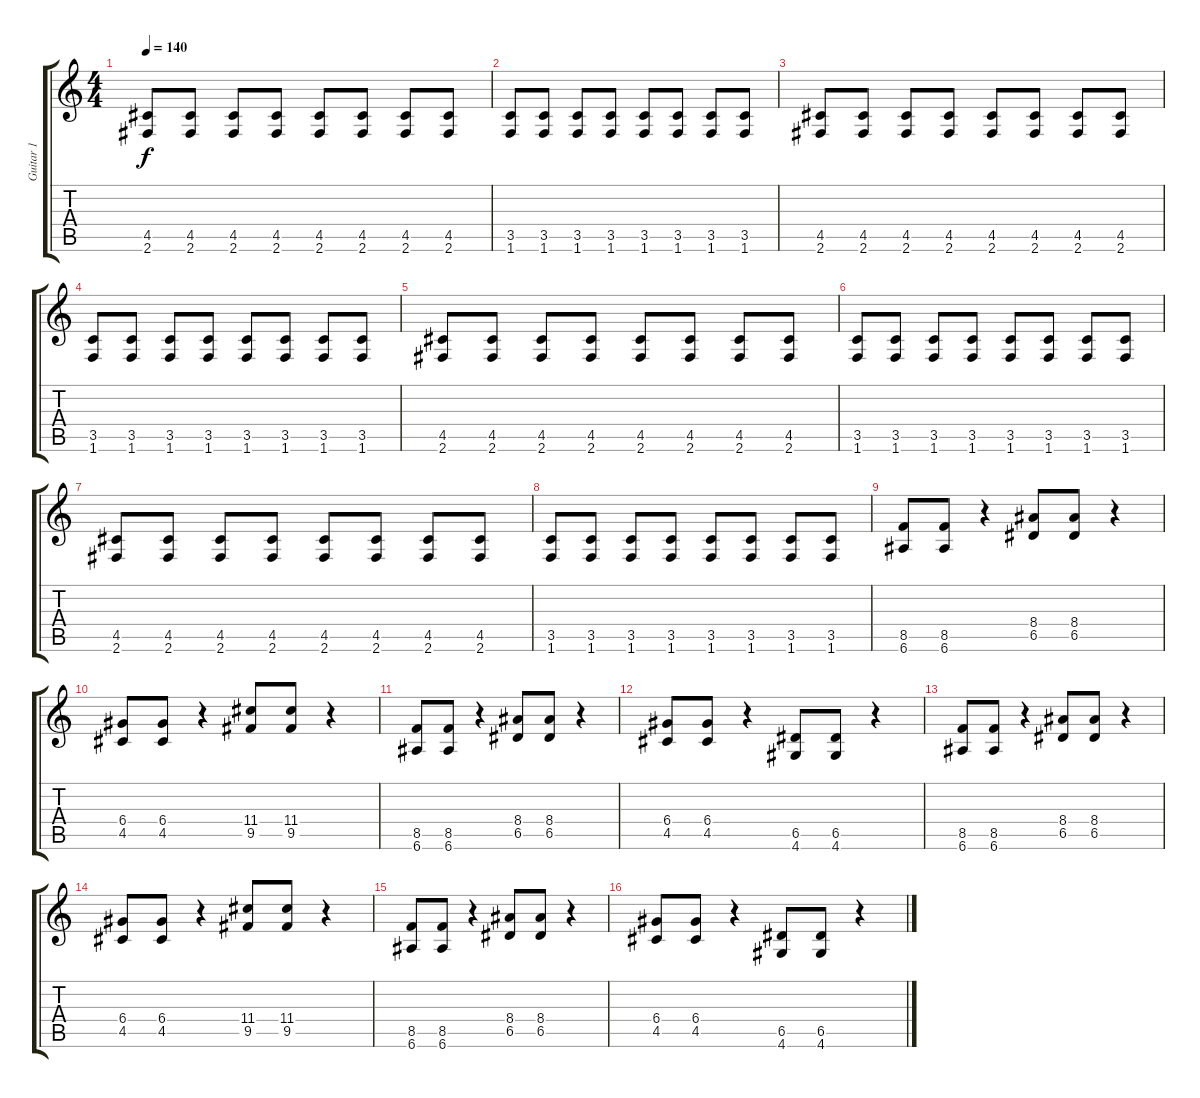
\track ("Guitar 1" "Guitar 1") {instrument distortionguitar}
\staff {score tabs}
\tuning (E4 B3 G3 D3 A2 E2) {hide}
\ts (4 4)
\tempo 140
\clef g2
\ks c
(4.5 2.6).8{dy f} (4.5 2.6).8 (4.5 2.6).8 (4.5 2.6).8 (4.5 2.6).8 (4.5 2.6).8 (4.5 2.6).8 (4.5 2.6).8 |
(3.5 1.6).8 (3.5 1.6).8 (3.5 1.6).8 (3.5 1.6).8 (3.5 1.6).8 (3.5 1.6).8 (3.5 1.6).8 (3.5 1.6).8 |
(4.5 2.6).8 (4.5 2.6).8 (4.5 2.6).8 (4.5 2.6).8 (4.5 2.6).8 (4.5 2.6).8 (4.5 2.6).8 (4.5 2.6).8 |
(3.5 1.6).8 (3.5 1.6).8 (3.5 1.6).8 (3.5 1.6).8 (3.5 1.6).8 (3.5 1.6).8 (3.5 1.6).8 (3.5 1.6).8 |
(4.5 2.6).8 (4.5 2.6).8 (4.5 2.6).8 (4.5 2.6).8 (4.5 2.6).8 (4.5 2.6).8 (4.5 2.6).8 (4.5 2.6).8 |
(3.5 1.6).8 (3.5 1.6).8 (3.5 1.6).8 (3.5 1.6).8 (3.5 1.6).8 (3.5 1.6).8 (3.5 1.6).8 (3.5 1.6).8 |
(4.5 2.6).8 (4.5 2.6).8 (4.5 2.6).8 (4.5 2.6).8 (4.5 2.6).8 (4.5 2.6).8 (4.5 2.6).8 (4.5 2.6).8 |
(3.5 1.6).8 (3.5 1.6).8 (3.5 1.6).8 (3.5 1.6).8 (3.5 1.6).8 (3.5 1.6).8 (3.5 1.6).8 (3.5 1.6).8 |
(8.5 6.6).8 (8.5 6.6).8 r.4 (8.4 6.5).8 (8.4 6.5).8 r.4 |
(6.4 4.5).8 (6.4 4.5).8 r.4 (11.4 9.5).8 (11.4 9.5).8 r.4 |
(8.5 6.6).8 (8.5 6.6).8 r.4 (8.4 6.5).8 (8.4 6.5).8 r.4 |
(6.4 4.5).8 (6.4 4.5).8 r.4 (6.5 4.6).8 (6.5 4.6).8 r.4 |
(8.5 6.6).8 (8.5 6.6).8 r.4 (8.4 6.5).8 (8.4 6.5).8 r.4 |
(6.4 4.5).8 (6.4 4.5).8 r.4 (11.4 9.5).8 (11.4 9.5).8 r.4 |
(8.5 6.6).8 (8.5 6.6).8 r.4 (8.4 6.5).8 (8.4 6.5).8 r.4 |
(6.4 4.5).8 (6.4 4.5).8 r.4 (6.5 4.6).8 (6.5 4.6).8 r.4
